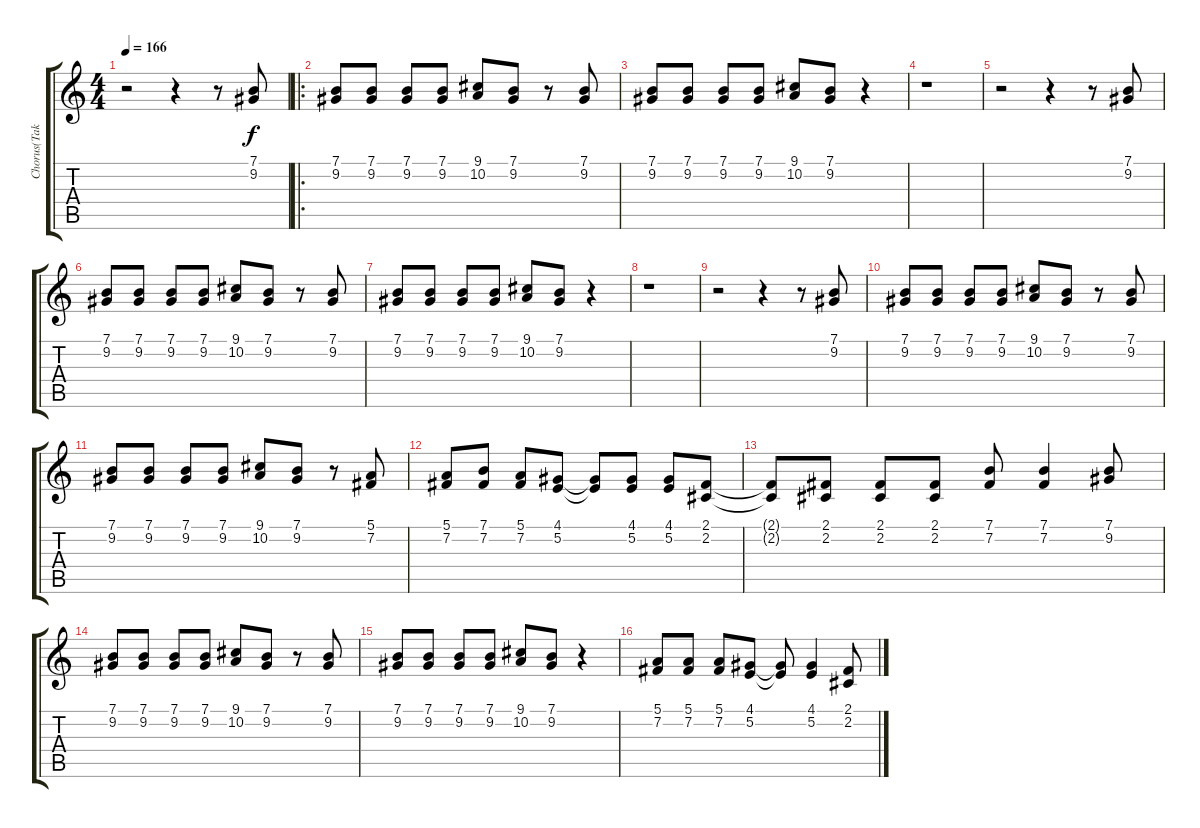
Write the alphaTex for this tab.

\track ("Chorus(Takuro)" "Chorus(Tak") {instrument violin}
\staff {score tabs}
\tuning (E4 B3 G3 D3 A2 E2) {hide}
\ts (4 4)
\tempo 166
\clef g2
\ks c
r.2{dy f} r.4 r.8 (7.1 9.2).8 |
\ro
(7.1 9.2).8 (7.1 9.2).8 (7.1 9.2).8 (7.1 9.2).8 (9.1 10.2).8 (7.1 9.2).8 r.8 (7.1 9.2).8 |
(7.1 9.2).8 (7.1 9.2).8 (7.1 9.2).8 (7.1 9.2).8 (9.1 10.2).8 (7.1 9.2).8 r.4 |
r.1 |
r.2 r.4 r.8 (7.1 9.2).8 |
(7.1 9.2).8 (7.1 9.2).8 (7.1 9.2).8 (7.1 9.2).8 (9.1 10.2).8 (7.1 9.2).8 r.8 (7.1 9.2).8 |
(7.1 9.2).8 (7.1 9.2).8 (7.1 9.2).8 (7.1 9.2).8 (9.1 10.2).8 (7.1 9.2).8 r.4 |
r.1 |
r.2 r.4 r.8 (7.1 9.2).8 |
(7.1 9.2).8 (7.1 9.2).8 (7.1 9.2).8 (7.1 9.2).8 (9.1 10.2).8 (7.1 9.2).8 r.8 (7.1 9.2).8 |
(7.1 9.2).8 (7.1 9.2).8 (7.1 9.2).8 (7.1 9.2).8 (9.1 10.2).8 (7.1 9.2).8 r.8 (5.1 7.2).8 |
(5.1 7.2).8 (7.1 7.2).8 (5.1 7.2).8 (4.1 5.2).8 (4.1{t} 5.2{t}).8 (4.1 5.2).8 (4.1 5.2).8 (2.1 2.2).8 |
(2.1{t} 2.2{t}).8 (2.1 2.2).8 (2.1 2.2).8 (2.1 2.2).8 (7.1 7.2).8 (7.1 7.2).4 (7.1 9.2).8 |
(7.1 9.2).8 (7.1 9.2).8 (7.1 9.2).8 (7.1 9.2).8 (9.1 10.2).8 (7.1 9.2).8 r.8 (7.1 9.2).8 |
(7.1 9.2).8 (7.1 9.2).8 (7.1 9.2).8 (7.1 9.2).8 (9.1 10.2).8 (7.1 9.2).8 r.4 |
(5.1 7.2).8 (5.1 7.2).8 (5.1 7.2).8 (4.1 5.2).8 (4.1{t} 5.2{t}).8 (4.1 5.2).4 (2.1 2.2).8
